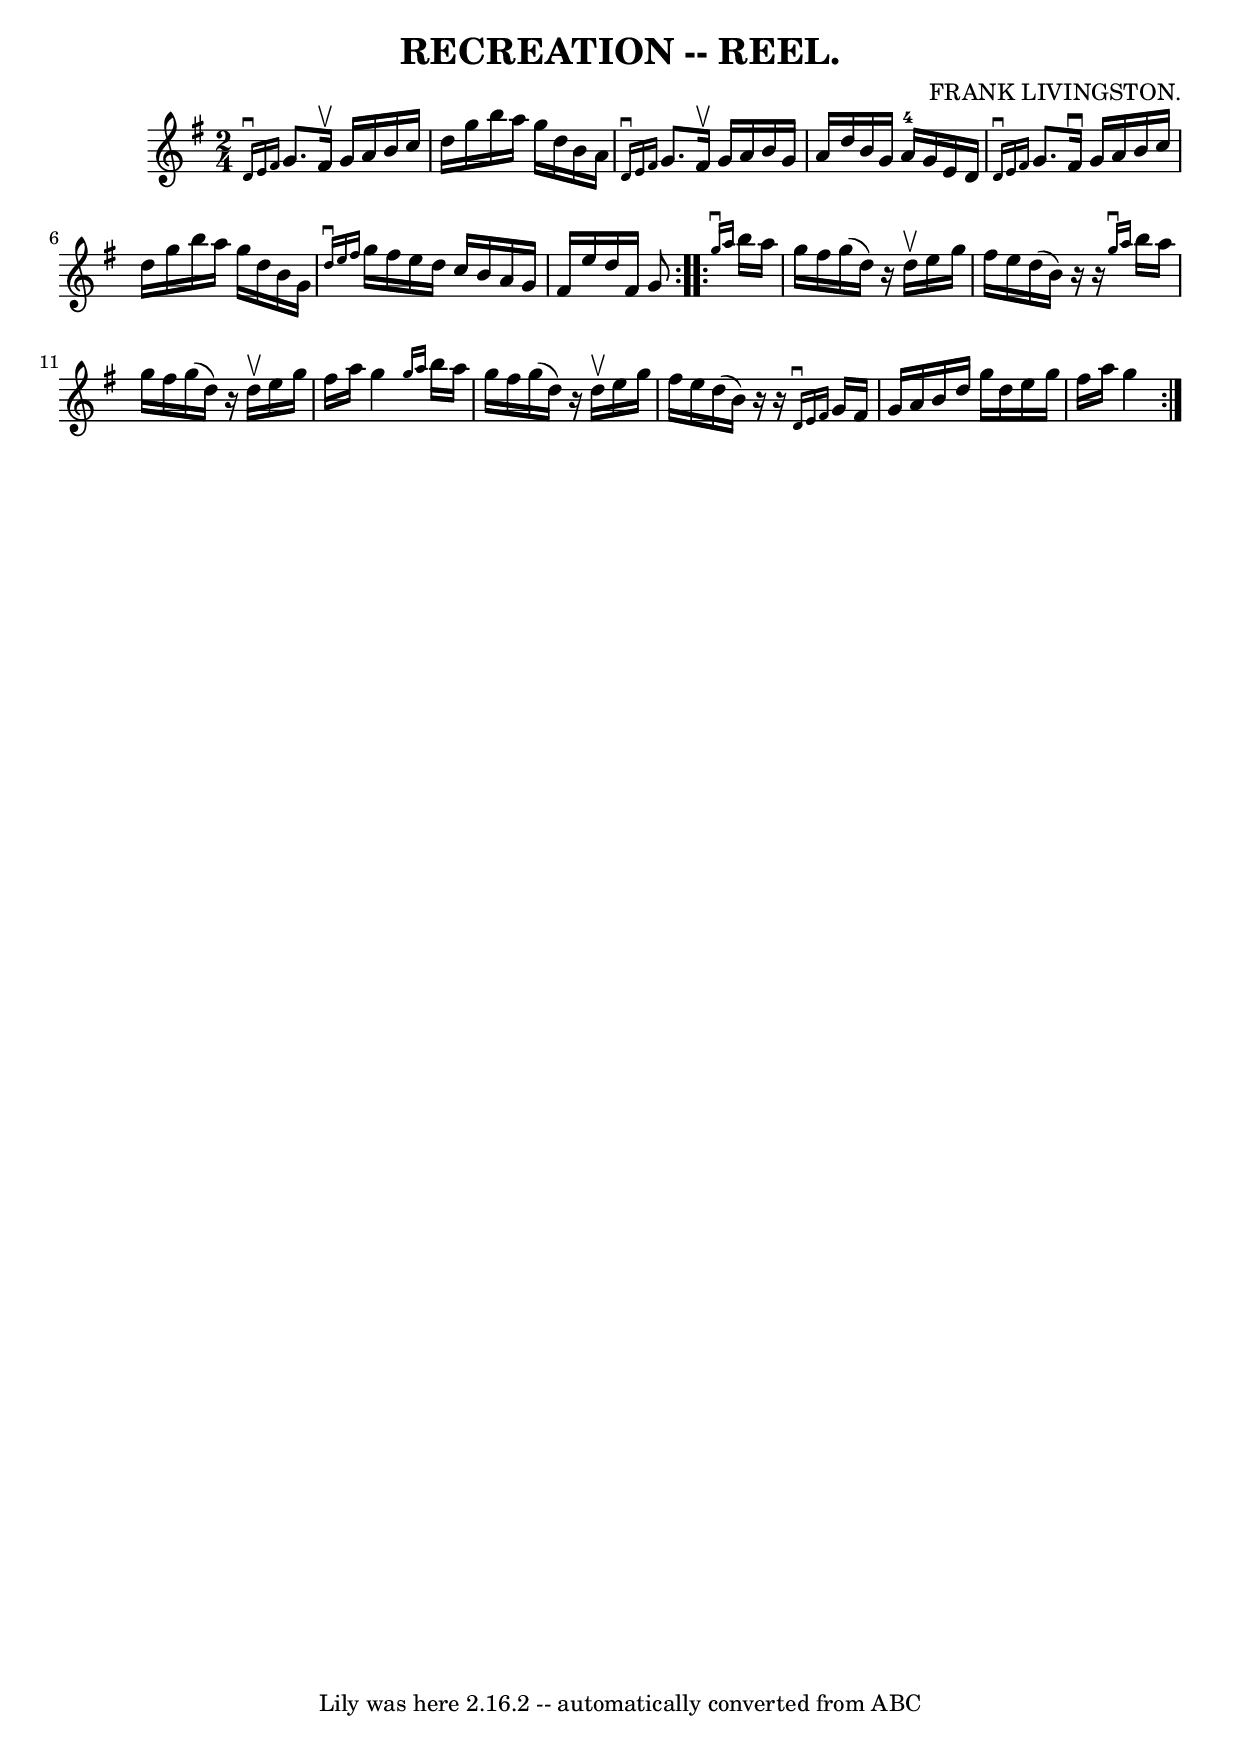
\version "2.16.2"
\include "Mammoth.ily"
\header {
  %% book = "Coles 43.4"
 composer = "FRANK LIVINGSTON."
 crossRefNumber = "1"
 footnotes = ""
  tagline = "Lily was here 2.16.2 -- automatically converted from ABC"
  title = "RECREATION -- REEL."

}
voicedefault =  {



  \repeat volta 2 {

    \time 2/4 
    \key g \major
    \grace { d'16^\downbow e'16 fis'16  
	   } g'8. fis'16^\upbow g'16 a'16 b'16 c''16   |
 d''16 g''16 b''16 a''16 g''16 d''16 b'16 a'16   |
    \grace { d'16 
	    ^\downbow e'16 fis'16  
	   } g'8. fis'16^\upbow g'16 a'16 b'16 g'16   |
 a'16 d''16 b'16 g'16 a'16-4 g'16 e'16 d'16   |
    \grace { d'16^\downbow e'16 fis'16  
	   } g'8. fis'16^\downbow g'16 a'16 b'16 c''16   |
 d''16 g''16 b''16 a''16 g''16 d''16 b'16 g'16   |
    \grace { d''16 
	    ^\downbow e''16 fis''16  
	   } g''16 fis''16 e''16 d''16 c''16 b'16 a'16 g'16   |
 fis'16 e''16 d''16 fis'16 g'8    

  }     
  \repeat volta 2 {
    \grace { g''16^\downbow a''16  
	   } b''16 a''16 g''16 fis''16 g''16 (d''16)   r16 d''16^\upbow  |
 e''16 g''16 fis''16 e''16 d''16 (b'16)   r16   r16  |
    
    \grace { g''16^\downbow a''16  
	   } b''16 a''16 g''16 fis''16 g''16 (d''16)   r16 d''16^\upbow  |
 e''16 g''16 fis''16 a''16 g''4   |
    \grace { g''16 a''16  
	   } b''16 a''16 g''16 fis''16 g''16 (d''16)   r16 d''16^\upbow  |
 e''16 g''16 fis''16 e''16 d''16 (b'16)   r16   r16  |
    
    \grace { d'16^\downbow e'16 fis'16  
	   } g'16 fis'16 g'16 a'16 b'16 d''16 g''16 d''16   |
 e''16 g''16 fis''16    
 a''16 g''4  
  }   

}

\score{
  <<

    \context Staff="default"
    {
      \voicedefault 
      
    }

  >>
  \layout {
    
  }
  \midi {
  }

}
